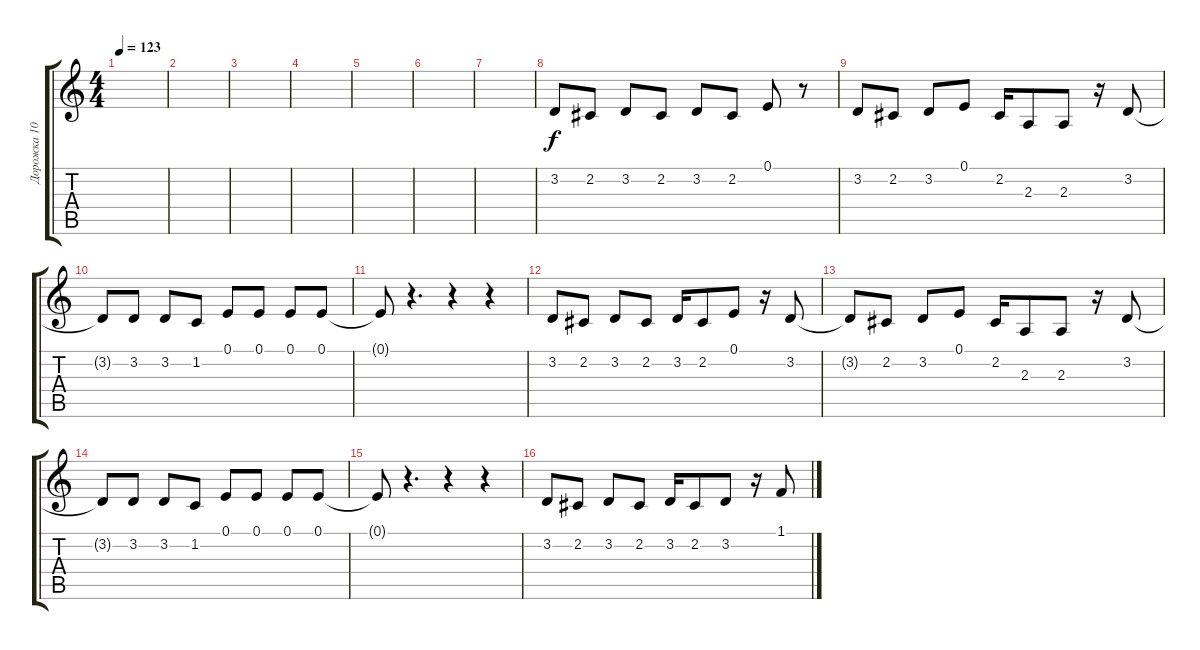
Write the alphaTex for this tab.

\track ("Дорожка 10" "Дорожка 10") {instrument lead6voice}
\staff {score tabs}
\tuning (E4 B3 G3 D3 A2 E2) {hide}
\ts (4 4)
\tempo 123
\clef g2
\ks c
|
|
|
|
|
|
|
3.2.8 2.2.8 3.2.8 2.2.8 3.2.8 2.2.8 0.1.8 r.8 |
3.2.8 2.2.8 3.2.8 0.1.8 2.2.16 2.3.8 2.3.8 r.16 3.2.8 |
3.2{t}.8 3.2.8 3.2.8 1.2.8 0.1.8 0.1.8 0.1.8 0.1.8 |
0.1{t}.8 r.4{d} r.4 r.4 |
3.2.8 2.2.8 3.2.8 2.2.8 3.2.16 2.2.8 0.1.8 r.16 3.2.8 |
3.2{t}.8 2.2.8 3.2.8 0.1.8 2.2.16 2.3.8 2.3.8 r.16 3.2.8 |
3.2{t}.8 3.2.8 3.2.8 1.2.8 0.1.8 0.1.8 0.1.8 0.1.8 |
0.1{t}.8 r.4{d} r.4 r.4 |
3.2.8 2.2.8 3.2.8 2.2.8 3.2.16 2.2.8 3.2.8 r.16 1.1.8
